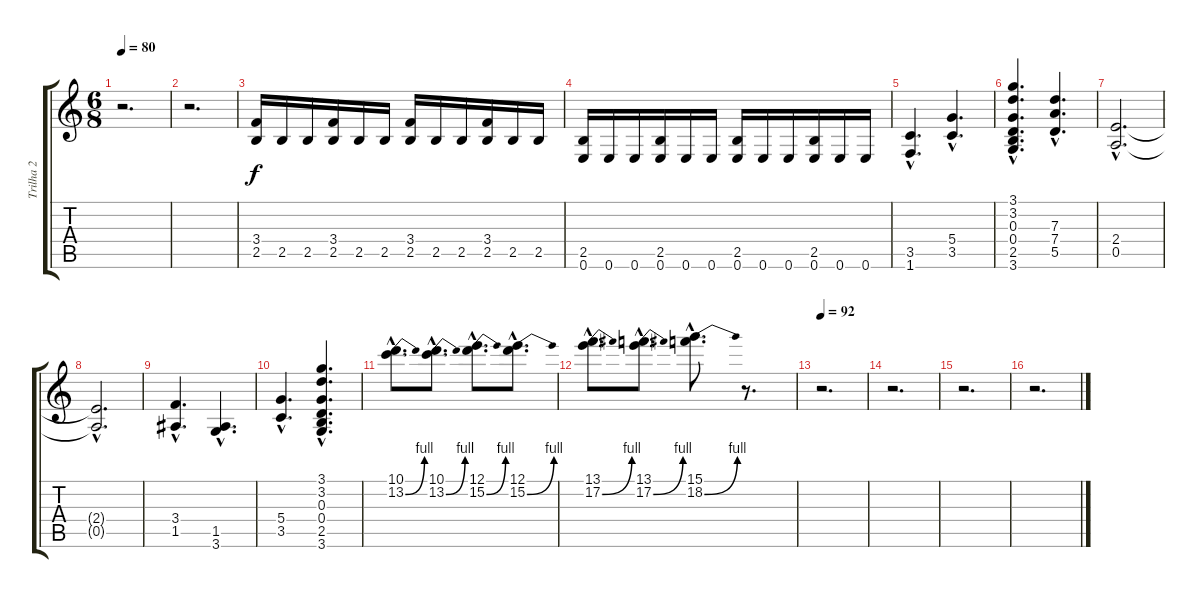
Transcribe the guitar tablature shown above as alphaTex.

\track ("Trilha 2" "Trilha 2") {instrument distortionguitar}
\staff {score tabs}
\tuning (E4 B3 G3 D3 A2 E2) {hide}
\ts (6 8)
\tempo 80
\clef g2
\ks c
r.2{d dy f} |
r.2{d} |
(3.4 2.5).16 2.5.16 2.5.16 (3.4 2.5).16 2.5.16 2.5.16 (3.4 2.5).16 2.5.16 2.5.16 (3.4 2.5).16 2.5.16 2.5.16 |
(2.5 0.6).16 0.6.16 0.6.16 (2.5 0.6).16 0.6.16 0.6.16 (2.5 0.6).16 0.6.16 0.6.16 (2.5 0.6).16 0.6.16 0.6.16 |
(3.5{hac} 1.6{hac}).4{d} (5.4{hac} 3.5{hac}).4{d} |
(3.1{hac} 3.2{hac} 0.3{hac} 0.4{hac} 2.5{hac} 3.6{hac}).4{d} (7.3{hac} 7.4{hac} 5.5{hac}).4{d} |
(2.4{hac} 0.5{hac}).2{d} |
(2.4{hac t} 0.5{hac t}).2{d} |
(3.4{hac} 1.5{hac}).4{d} (1.5{hac} 3.6{hac}).4{d} |
(5.4{hac} 3.5{hac}).4{d} (3.1{hac} 3.2{hac} 0.3{hac} 0.4{hac} 2.5{hac} 3.6{hac}).4{d} |
(10.1{hac} 13.2{be (bend 0 0 60 4) hac}).8{d} (10.1{hac} 13.2{be (bend 0 0 60 4) hac}).8{d} (12.1{hac} 15.2{be (bend 0 0 60 4) hac}).8{d} (12.1{hac} 15.2{be (bend 0 0 60 4) hac}).8{d} |
(13.1{hac} 17.2{be (bend 0 0 60 4) hac}).8{d} (13.1{hac} 17.2{be (bend 0 0 60 4) hac}).8{d} (15.1{hac} 18.2{be (bend 0 0 60 4) hac}).8{d} r.8{d} |
\tempo 92
r.2{d} |
r.2{d} |
r.2{d} |
r.2{d}
